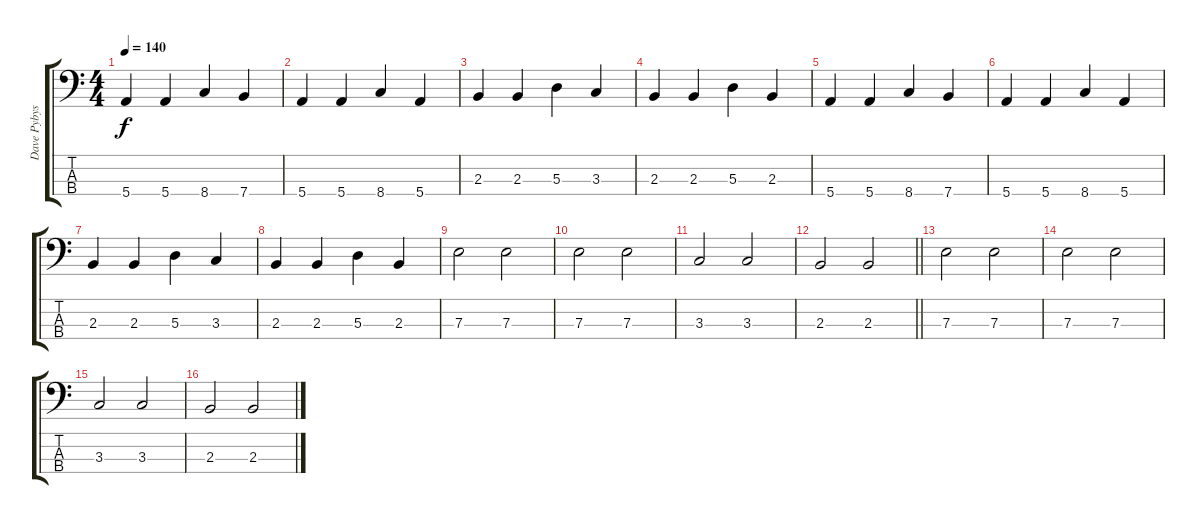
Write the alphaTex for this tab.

\track ("Dave Pybys" "Dave Pybys") {instrument electricbassfinger}
\staff {score tabs}
\tuning (G2 D2 A1 E1) {hide}
\ts (4 4)
\tempo 140
\clef f4
\ks c
5.4.4{dy f} 5.4.4 8.4.4 7.4.4 |
5.4.4 5.4.4 8.4.4 5.4.4 |
2.3.4 2.3.4 5.3.4 3.3.4 |
2.3.4 2.3.4 5.3.4 2.3.4 |
5.4.4 5.4.4 8.4.4 7.4.4 |
5.4.4 5.4.4 8.4.4 5.4.4 |
2.3.4 2.3.4 5.3.4 3.3.4 |
2.3.4 2.3.4 5.3.4 2.3.4 |
7.3.2 7.3.2 |
7.3.2 7.3.2 |
3.3.2 3.3.2 |
\barLineRight lightlight
2.3.2 2.3.2 |
7.3.2 7.3.2 |
7.3.2 7.3.2 |
3.3.2 3.3.2 |
2.3.2 2.3.2
